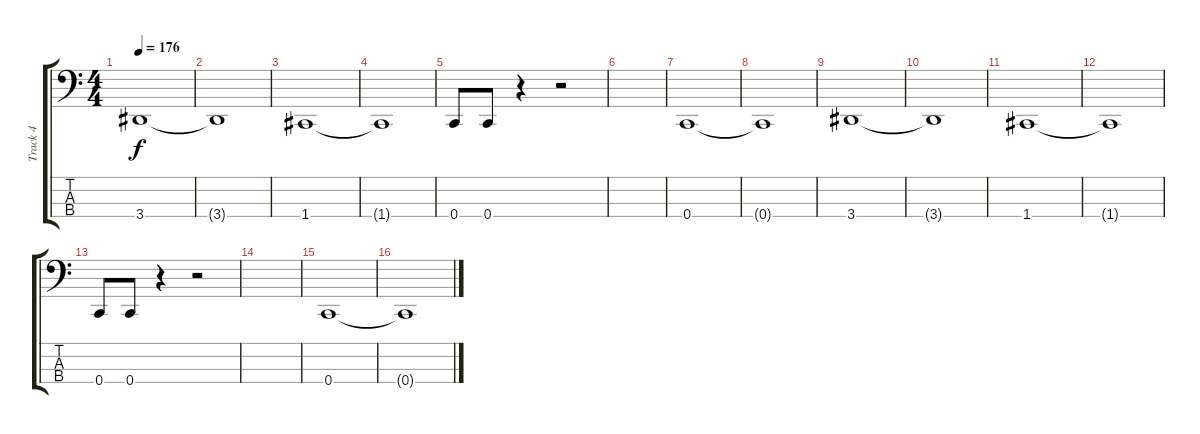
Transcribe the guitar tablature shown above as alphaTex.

\track ("Track 4" "Track 4") {instrument electricbasspick}
\staff {score tabs}
\tuning (F2 C2 G1 C1) {hide}
\ts (4 4)
\tempo 176
\clef f4
\ks c
3.4.1{dy f} |
3.4{t}.1 |
1.4.1 |
1.4{t}.1 |
0.4.8 0.4.8 r.4 r.2 |
|
0.4.1 |
0.4{t}.1 |
3.4.1 |
3.4{t}.1 |
1.4.1 |
1.4{t}.1 |
0.4.8 0.4.8 r.4 r.2 |
|
0.4.1 |
0.4{t}.1
